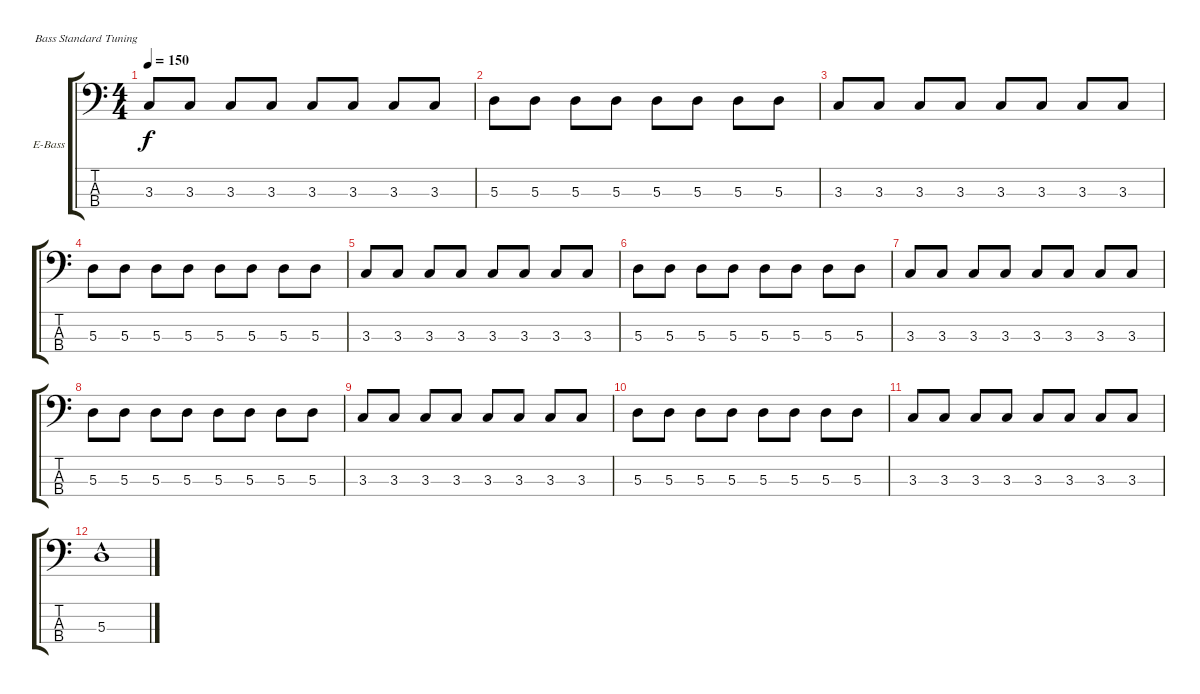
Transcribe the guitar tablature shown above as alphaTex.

\bracketExtendMode groupsimilarinstruments
\firstSystemTrackNameOrientation horizontal
\otherSystemsTrackNameOrientation horizontal
\track ("bass" "E-Bass") {instrument electricbassfinger}
\staff {score tabs}
\tuning (G2 D2 A1 E1)
\ts (4 4)
\tempo 150
\clef f4
\ks c
3.3.8{dy f} 3.3.8 3.3.8 3.3.8 3.3.8 3.3.8 3.3.8 3.3.8 |
5.3.8 5.3.8 5.3.8 5.3.8 5.3.8 5.3.8 5.3.8 5.3.8 |
3.3.8 3.3.8 3.3.8 3.3.8 3.3.8 3.3.8 3.3.8 3.3.8 |
5.3.8 5.3.8 5.3.8 5.3.8 5.3.8 5.3.8 5.3.8 5.3.8 |
3.3.8 3.3.8 3.3.8 3.3.8 3.3.8 3.3.8 3.3.8 3.3.8 |
5.3.8 5.3.8 5.3.8 5.3.8 5.3.8 5.3.8 5.3.8 5.3.8 |
3.3.8 3.3.8 3.3.8 3.3.8 3.3.8 3.3.8 3.3.8 3.3.8 |
5.3.8 5.3.8 5.3.8 5.3.8 5.3.8 5.3.8 5.3.8 5.3.8 |
3.3.8 3.3.8 3.3.8 3.3.8 3.3.8 3.3.8 3.3.8 3.3.8 |
5.3.8 5.3.8 5.3.8 5.3.8 5.3.8 5.3.8 5.3.8 5.3.8 |
3.3.8 3.3.8 3.3.8 3.3.8 3.3.8 3.3.8 3.3.8 3.3.8 |
5.3{hac}.1
